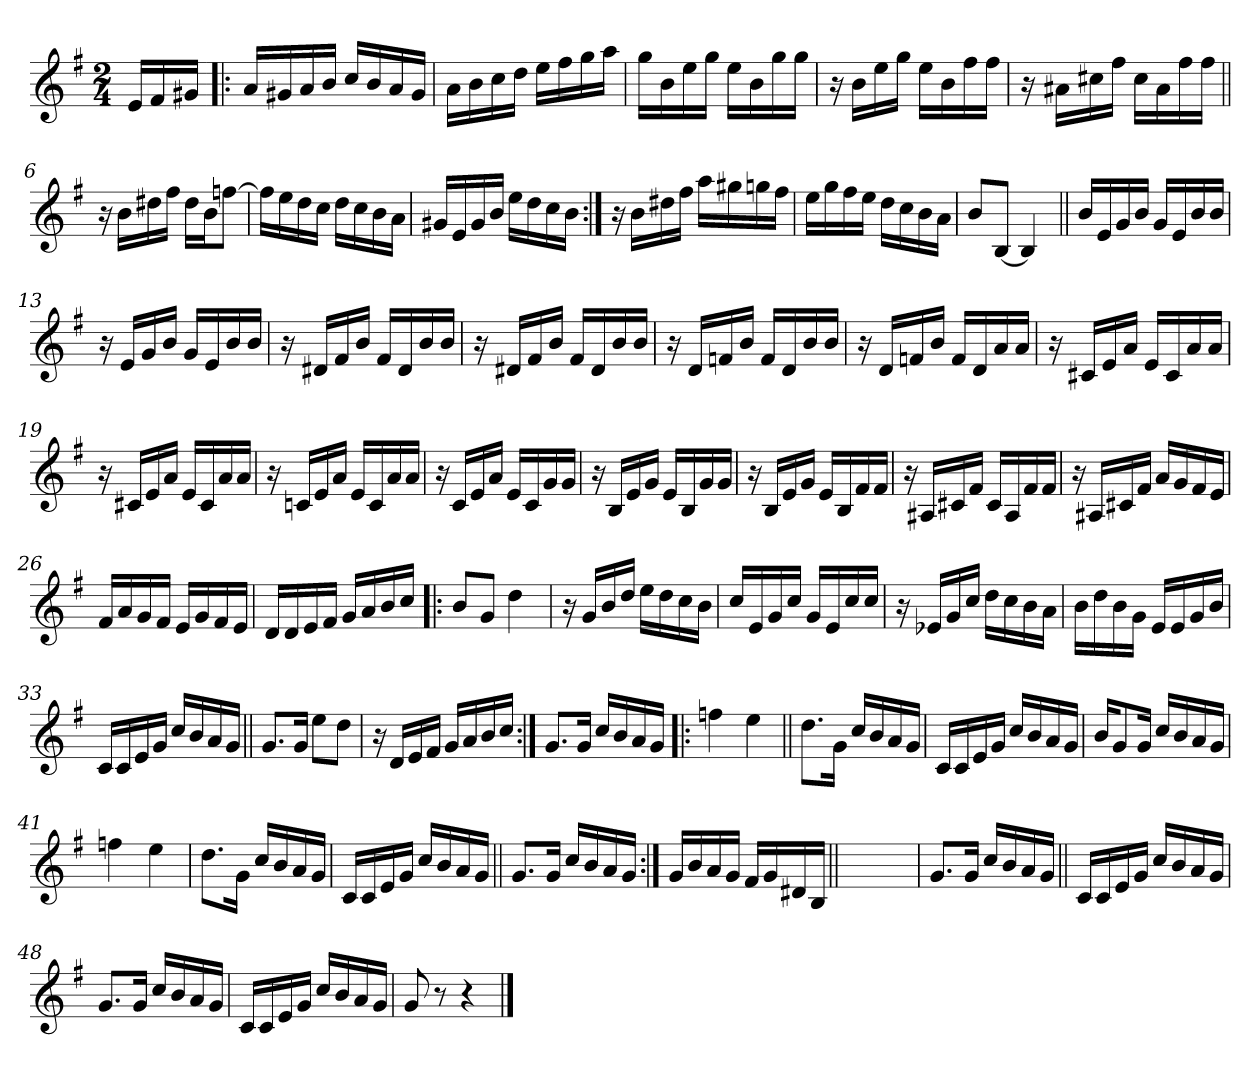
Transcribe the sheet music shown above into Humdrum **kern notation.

**kern
*part1
*staff1
*clefG2
*k[f#]
*G:
*M2/4
=
16e/LL
16f#/
16g#X/JJ
=1!|:
16a/LL
16g#X/
16a/
16b/JJ
16cc/LL
16b/
16a/
16g#/JJ
=2
16a\LL
16b\
16cc\
16dd\JJ
16ee\LL
16ff#\
16gg\
16aa\JJ
=3
16gg\LL
16b\
16ee\
16gg\JJ
16ee\LL
16b\
16gg\
16gg\JJ
=4
16r
16b\LL
16ee\
16gg\JJ
16ee\LL
16b\
16ff#\
16ff#\JJ
!!LO:LB:g=z
=5
16r
16a#X\LL
16cc#X\
16ff#\JJ
16cc#\LL
16a#\
16ff#\
16ff#\JJ
=6||
16r
16b\LL
16dd#X\
16ff#\JJ
16dd#\LL
16b\J
[>8ffn\J
=7
16ff\LL]
16ee\
16dd\
16cc\JJ
16dd\LL
16cc\
16b\
16a\JJ
=8
16g#X/LL
16e/
16g#/
16b/JJ
16ee\LL
16dd\
16cc\
16b\JJ
=9:|!
16r
16b\LL
16dd#X\
16ff#\JJ
16aa\LL
16gg#X\
16ggn\
16ff#\JJ
!!LO:LB:g=z
=10
16ee\LL
16gg\
16ff#\
16ee\JJ
16dd\LL
16cc\
16b\
16a\JJ
=11
8b/L
[<8B/J
4B/]
=12||
16b/LL
16e/
16g/
16b/JJ
16g/LL
16e/
16b/
16b/JJ
=13
16r
16e/LL
16g/
16b/JJ
16g/LL
16e/
16b/
16b/JJ
=14
16r
16d#X/LL
16f#/
16b/JJ
16f#/LL
16d#/
16b/
16b/JJ
!!LO:LB:g=z
=15
16r
16d#X/LL
16f#/
16b/JJ
16f#/LL
16d#/
16b/
16b/JJ
=16
16r
16d/LL
16fn/
16b/JJ
16f/LL
16d/
16b/
16b/JJ
=17
16r
16d/LL
16fn/
16b/JJ
16f/LL
16d/
16a/
16a/JJ
=18
16r
16c#X/LL
16e/
16a/JJ
16e/LL
16c#/
16a/
16a/JJ
=19
16r
16c#X/LL
16e/
16a/JJ
16e/LL
16c#/
16a/
16a/JJ
!!LO:LB:g=z
=20
16r
16cn/LL
16e/
16a/JJ
16e/LL
16c/
16a/
16a/JJ
=21
16r
16c/LL
16e/
16a/JJ
16e/LL
16c/
16g/
16g/JJ
=22
16r
16B/LL
16e/
16g/JJ
16e/LL
16B/
16g/
16g/JJ
=23
16r
16B/LL
16e/
16g/JJ
16e/LL
16B/
16f#/
16f#/JJ
=24
16r
16A#X/LL
16c#X/
16f#/JJ
16c#/LL
16A#/
16f#/
16f#/JJ
!!LO:LB:g=z
=25
16r
16A#X/LL
16c#X/
16f#/JJ
16a/LL
16g/
16f#/
16e/JJ
=26
16f#/LL
16a/
16g/
16f#/JJ
16e/LL
16g/
16f#/
16e/JJ
=27
16d/LL
16d/
16e/
16f#/JJ
16g/LL
16a/
16b/
16cc/JJ
=28!|:
8b/L
8g/J
4dd\
=29
16r
16g/LL
16b/
16dd/JJ
16ee\LL
16dd\
16cc\
16b\JJ
=30
16cc/LL
16e/
16g/
16cc/JJ
16g/LL
16e/
16cc/
16cc/JJ
!!LO:LB:g=z
=31
16r
16e-X/LL
16g/
16cc/JJ
16dd\LL
16cc\
16b\
16a\JJ
=32
16b\LL
16dd\
16b\
16g\JJ
16e/LL
16e/
16g/
16b/JJ
=33
16c/LL
16c/
16e/
16g/JJ
16cc/LL
16b/
16a/
16g/JJ
=34||
8.g/L
16g/Jk
8ee\L
8dd\J
=35
16r
16d/LL
16e/
16f#/JJ
16g/LL
16a/
16b/
16cc/JJ
!!LO:LB:g=z
=36:|!
8.g/L
16g/Jk
16cc/LL
16b/
16a/
16g/JJ
=37!|:
4ffn\
4ee\
=38||
8.dd\L
16g\Jk
16cc/LL
16b/
16a/
16g/JJ
=39
16c/LL
16c/
16e/
16g/JJ
16cc/LL
16b/
16a/
16g/JJ
=40
16b/KL
8g/
16g/Jk
16cc/LL
16b/
16a/
16g/JJ
=41
4ffn\
4ee\
!!LO:LB:g=z
=42
8.dd\L
16g\Jk
16cc/LL
16b/
16a/
16g/JJ
=43
16c/LL
16c/
16e/
16g/JJ
16cc/LL
16b/
16a/
16g/JJ
=44||
8.g/L
16g/Jk
16cc/LL
16b/
16a/
16g/JJ
=45:|!
16g/LL
16b/
16a/
16g/JJ
16f#/LL
16g/
16d#X/
16B/JJ
=45X1||
*stria0
2ryy
!!LO:LB:g=z
=46
*stria5
8.g/L
16g/Jk
16cc/LL
16b/
16a/
16g/JJ
=47||
16c/LL
16c/
16e/
16g/JJ
16cc/LL
16b/
16a/
16g/JJ
=48
8.g/L
16g/Jk
16cc/LL
16b/
16a/
16g/JJ
=49
16c/LL
16c/
16e/
16g/JJ
16cc/LL
16b/
16a/
16g/JJ
=50
8g/
8r
4r
==
*-
